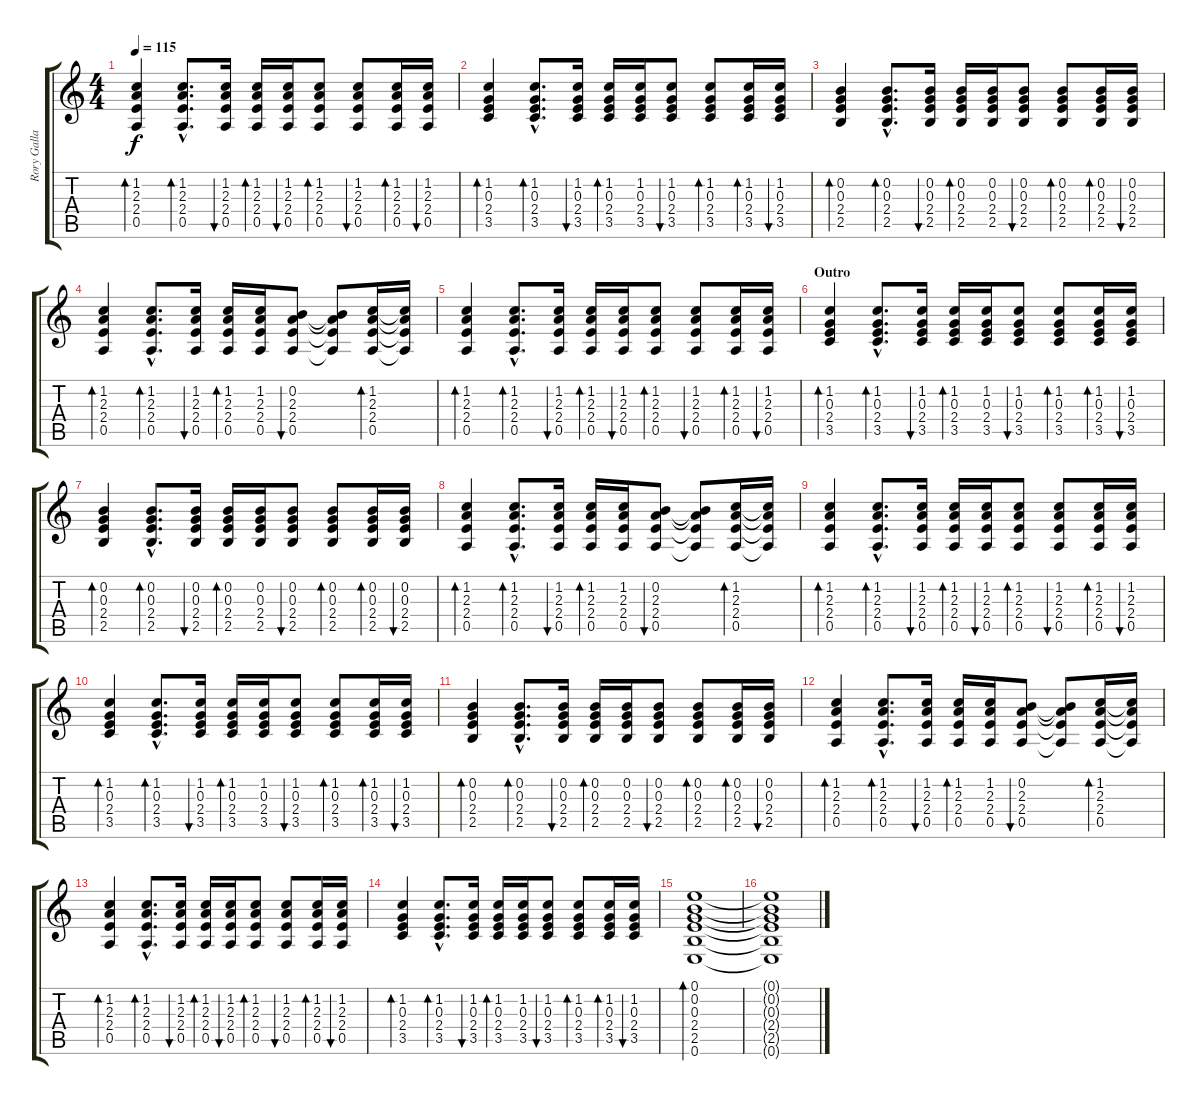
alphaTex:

\track ("Rory Gallagher Rhythm" "Rory Galla") {instrument acousticguitarsteel}
\staff {score tabs}
\tuning (E4 B3 G3 D3 A2 E2) {hide}
\ts (4 4)
\tempo 115
\clef g2
\ks c
(1.2 2.3 2.4 0.5).4{bd 120 dy f} (1.2{hac} 2.3{hac} 2.4{hac} 0.5{hac}).8{d bd 120} (1.2 2.3 2.4 0.5).16{bu 30} (1.2 2.3 2.4 0.5).16{bd 60} (1.2 2.3 2.4 0.5).16{bu 30} (1.2 2.3 2.4 0.5).8{bd 60} (1.2 2.3 2.4 0.5).8{bu 60} (1.2 2.3 2.4 0.5).16{bd 30} (1.2 2.3 2.4 0.5).16{bu 60} |
(1.2 0.3 2.4 3.5).4{bd 120} (1.2{hac} 0.3{hac} 2.4{hac} 3.5{hac}).8{d bd 120} (1.2 0.3 2.4 3.5).16{bu 30} (1.2 0.3 2.4 3.5).16{bd 60} (1.2 0.3 2.4 3.5).16 (1.2 0.3 2.4 3.5).8{bu 60} (1.2 0.3 2.4 3.5).8{bd 60} (1.2 0.3 2.4 3.5).16{bd 30} (1.2 0.3 2.4 3.5).16{bu 30} |
(0.2 0.3 2.4 2.5).4{bd 120} (0.2{hac} 0.3{hac} 2.4{hac} 2.5{hac}).8{d bd 120} (0.2 0.3 2.4 2.5).16{bu 30} (0.2 0.3 2.4 2.5).16{bd 60} (0.2 0.3 2.4 2.5).16 (0.2 0.3 2.4 2.5).8{bu 60} (0.2 0.3 2.4 2.5).8{bd 60} (0.2 0.3 2.4 2.5).16{bd 30} (0.2 0.3 2.4 2.5).16{bu 30} |
(1.2 2.3 2.4 0.5).4{bd 120} (1.2{hac} 2.3{hac} 2.4{hac} 0.5{hac}).8{d bd 120} (1.2 2.3 2.4 0.5).16{bu 30} (1.2 2.3 2.4 0.5).16{bd 60} (1.2 2.3 2.4 0.5).16 (0.2 2.3 2.4 0.5).8{bu 60} (0.2{t} 2.3{t} 2.4{t} 0.5{t}).8 (1.2 2.3 2.4 0.5).16{bd 30} (1.2{t} 2.3{t} 2.4{t} 0.5{t}).16 |
(1.2 2.3 2.4 0.5).4{bd 120} (1.2{hac} 2.3{hac} 2.4{hac} 0.5{hac}).8{d bd 120} (1.2 2.3 2.4 0.5).16{bu 30} (1.2 2.3 2.4 0.5).16{bd 60} (1.2 2.3 2.4 0.5).16{bu 30} (1.2 2.3 2.4 0.5).8{bd 60} (1.2 2.3 2.4 0.5).8{bu 60} (1.2 2.3 2.4 0.5).16{bd 30} (1.2 2.3 2.4 0.5).16{bu 60} |
\section ("" "Outro")
(1.2 0.3 2.4 3.5).4{bd 120} (1.2{hac} 0.3{hac} 2.4{hac} 3.5{hac}).8{d bd 120} (1.2 0.3 2.4 3.5).16{bu 30} (1.2 0.3 2.4 3.5).16{bd 60} (1.2 0.3 2.4 3.5).16 (1.2 0.3 2.4 3.5).8{bu 60} (1.2 0.3 2.4 3.5).8{bd 60} (1.2 0.3 2.4 3.5).16{bd 30} (1.2 0.3 2.4 3.5).16{bu 30} |
(0.2 0.3 2.4 2.5).4{bd 120} (0.2{hac} 0.3{hac} 2.4{hac} 2.5{hac}).8{d bd 120} (0.2 0.3 2.4 2.5).16{bu 30} (0.2 0.3 2.4 2.5).16{bd 60} (0.2 0.3 2.4 2.5).16 (0.2 0.3 2.4 2.5).8{bu 60} (0.2 0.3 2.4 2.5).8{bd 60} (0.2 0.3 2.4 2.5).16{bd 30} (0.2 0.3 2.4 2.5).16{bu 30} |
(1.2 2.3 2.4 0.5).4{bd 120} (1.2{hac} 2.3{hac} 2.4{hac} 0.5{hac}).8{d bd 120} (1.2 2.3 2.4 0.5).16{bu 30} (1.2 2.3 2.4 0.5).16{bd 60} (1.2 2.3 2.4 0.5).16 (0.2 2.3 2.4 0.5).8{bu 60} (0.2{t} 2.3{t} 2.4{t} 0.5{t}).8 (1.2 2.3 2.4 0.5).16{bd 30} (1.2{t} 2.3{t} 2.4{t} 0.5{t}).16 |
(1.2 2.3 2.4 0.5).4{bd 120} (1.2{hac} 2.3{hac} 2.4{hac} 0.5{hac}).8{d bd 120} (1.2 2.3 2.4 0.5).16{bu 30} (1.2 2.3 2.4 0.5).16{bd 60} (1.2 2.3 2.4 0.5).16{bu 30} (1.2 2.3 2.4 0.5).8{bd 60} (1.2 2.3 2.4 0.5).8{bu 60} (1.2 2.3 2.4 0.5).16{bd 30} (1.2 2.3 2.4 0.5).16{bu 60} |
(1.2 0.3 2.4 3.5).4{bd 120} (1.2{hac} 0.3{hac} 2.4{hac} 3.5{hac}).8{d bd 120} (1.2 0.3 2.4 3.5).16{bu 30} (1.2 0.3 2.4 3.5).16{bd 60} (1.2 0.3 2.4 3.5).16 (1.2 0.3 2.4 3.5).8{bu 60} (1.2 0.3 2.4 3.5).8{bd 60} (1.2 0.3 2.4 3.5).16{bd 30} (1.2 0.3 2.4 3.5).16{bu 30} |
(0.2 0.3 2.4 2.5).4{bd 120} (0.2{hac} 0.3{hac} 2.4{hac} 2.5{hac}).8{d bd 120} (0.2 0.3 2.4 2.5).16{bu 30} (0.2 0.3 2.4 2.5).16{bd 60} (0.2 0.3 2.4 2.5).16 (0.2 0.3 2.4 2.5).8{bu 60} (0.2 0.3 2.4 2.5).8{bd 60} (0.2 0.3 2.4 2.5).16{bd 30} (0.2 0.3 2.4 2.5).16{bu 30} |
(1.2 2.3 2.4 0.5).4{bd 120} (1.2{hac} 2.3{hac} 2.4{hac} 0.5{hac}).8{d bd 120} (1.2 2.3 2.4 0.5).16{bu 30} (1.2 2.3 2.4 0.5).16{bd 60} (1.2 2.3 2.4 0.5).16 (0.2 2.3 2.4 0.5).8{bu 60} (0.2{t} 2.3{t} 2.4{t} 0.5{t}).8 (1.2 2.3 2.4 0.5).16{bd 30} (1.2{t} 2.3{t} 2.4{t} 0.5{t}).16 |
(1.2 2.3 2.4 0.5).4{bd 120} (1.2{hac} 2.3{hac} 2.4{hac} 0.5{hac}).8{d bd 120} (1.2 2.3 2.4 0.5).16{bu 30} (1.2 2.3 2.4 0.5).16{bd 60} (1.2 2.3 2.4 0.5).16{bu 30} (1.2 2.3 2.4 0.5).8{bd 60} (1.2 2.3 2.4 0.5).8{bu 60} (1.2 2.3 2.4 0.5).16{bd 30} (1.2 2.3 2.4 0.5).16{bu 60} |
(1.2 0.3 2.4 3.5).4{bd 120} (1.2{hac} 0.3{hac} 2.4{hac} 3.5{hac}).8{d bd 120} (1.2 0.3 2.4 3.5).16{bu 30} (1.2 0.3 2.4 3.5).16{bd 60} (1.2 0.3 2.4 3.5).16 (1.2 0.3 2.4 3.5).8{bu 60} (1.2 0.3 2.4 3.5).8{bd 60} (1.2 0.3 2.4 3.5).16{bd 30} (1.2 0.3 2.4 3.5).16{bu 30} |
(0.1 0.2 0.3 2.4 2.5 0.6).1{bd 120 volume 16} |
(0.1{t} 0.2{t} 0.3{t} 2.4{t} 2.5{t} 0.6{t}).1
